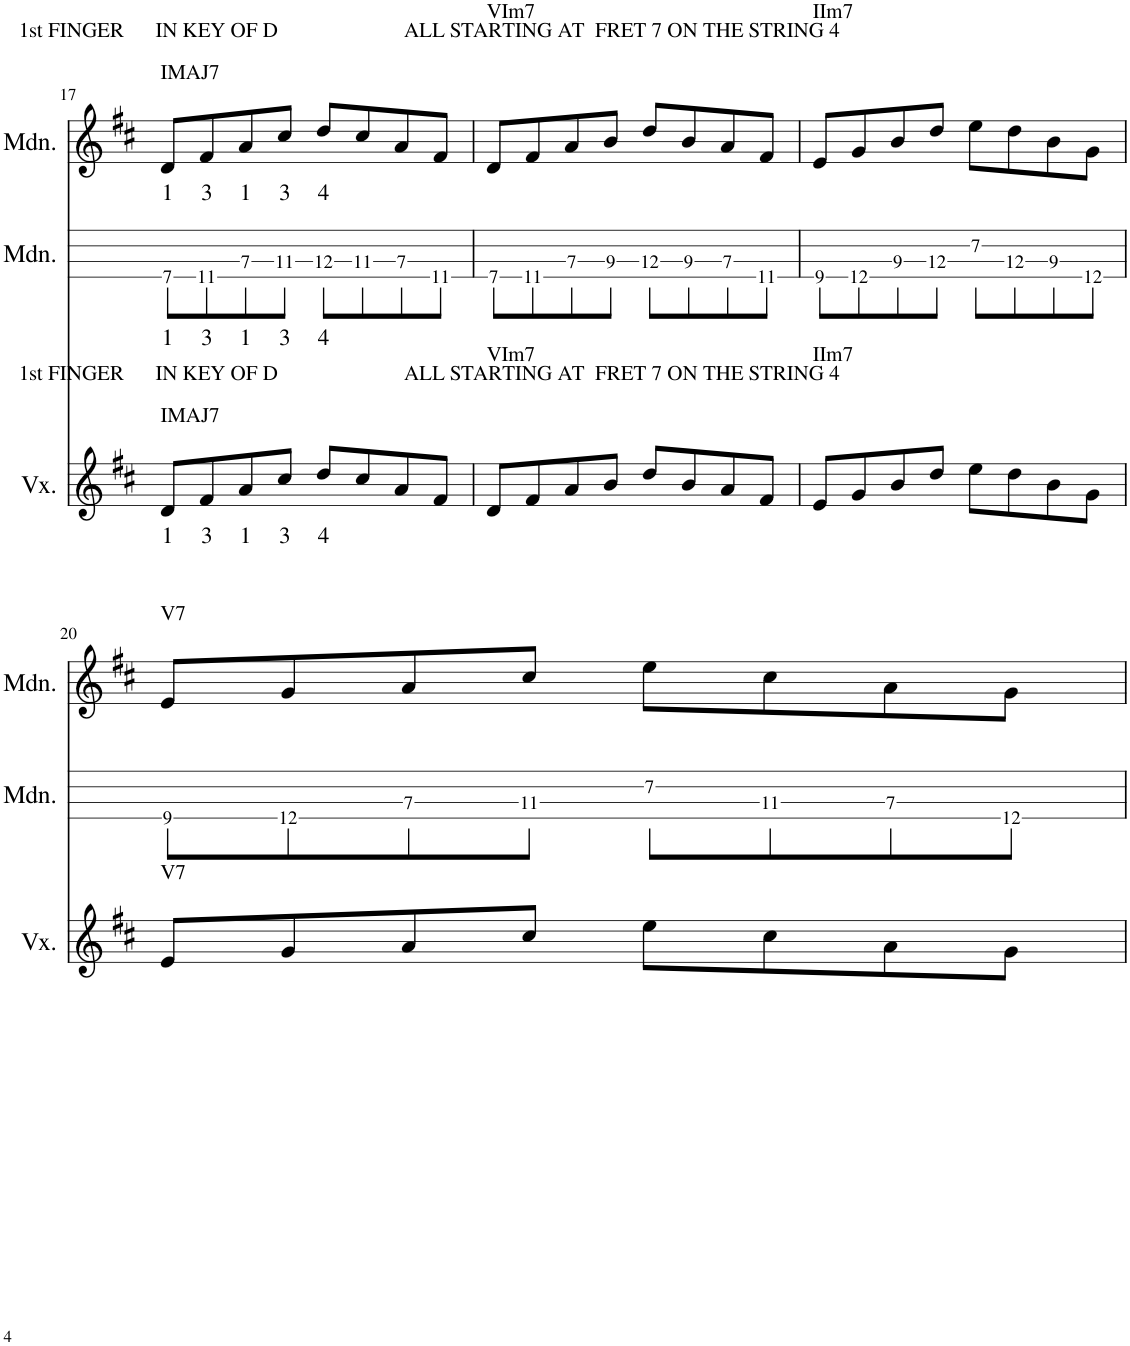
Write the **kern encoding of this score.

**kern	**text	**kern	**text	**kern	**text
*part3	*part3	*part2	*part2	*part1	*part1
*staff3	*staff3	*staff2	*staff2	*staff1	*staff1
*I"Voix	*	*I"Mandolin	*	*I"Mandolin	*
*I'Vx.	*	*I'Mdn.	*	*I'Mdn.	*
!!LO:PB:g=z
*clefG2	*	*	*	*clefG2	*
*k[f#c#]	*	*k[f#c#]	*	*k[f#c#]	*
*M4/4	*	*M4/4	*	*M4/4	*
=17	=17	=17	=17	=17	=17
!	!	!	!	!LO:TX:a:t=IMAJ7	!
!	!	!	!	!LO:TX:a:t=1st FINGER      IN KEY OF D                        ALL STARTING AT  FRET 7 ON THE STRING 4	!
!LO:TX:a:t=IMAJ7	!	!	!	!	!
!LO:TX:a:t=1st FINGER      IN KEY OF D                        ALL STARTING AT  FRET 7 ON THE STRING 4	!	!	!	!	!
!	!LO:LY:b	!	!LO:LY:b	!	!LO:LY:b
8d/L	1	8d\L	1	8d/L	1
!	!LO:LY:b	!	!LO:LY:b	!	!LO:LY:b
8f#/	3	8f#\	3	8f#/	3
!	!LO:LY:b	!	!LO:LY:b	!	!LO:LY:b
8a/	1	8a\	1	8a/	1
!	!LO:LY:b	!	!LO:LY:b	!	!LO:LY:b
8cc#/J	3	8cc#\J	3	8cc#/J	3
!	!LO:LY:b	!	!LO:LY:b	!	!LO:LY:b
8dd/L	4	8dd\L	4	8dd/L	4
8cc#/	.	8cc#\	.	8cc#/	.
8a/	.	8a\	.	8a/	.
8f#/J	.	8f#\J	.	8f#/J	.
=18	=18	=18	=18	=18	=18
!	!	!	!	!LO:TX:a:t=VIm7	!
!LO:TX:a:t=VIm7	!	!	!	!	!
8d/L	.	8d\L	.	8d/L	.
8f#/	.	8f#\	.	8f#/	.
8a/	.	8a\	.	8a/	.
8b/J	.	8b\J	.	8b/J	.
8dd/L	.	8dd\L	.	8dd/L	.
8b/	.	8b\	.	8b/	.
8a/	.	8a\	.	8a/	.
8f#/J	.	8f#\J	.	8f#/J	.
=19	=19	=19	=19	=19	=19
!	!	!	!	!LO:TX:a:t=IIm7	!
!LO:TX:a:t=IIm7	!	!	!	!	!
8e/L	.	8e\L	.	8e/L	.
8g/	.	8g\	.	8g/	.
8b/	.	8b\	.	8b/	.
8dd/J	.	8dd\J	.	8dd/J	.
8ee\L	.	8ee\L	.	8ee\L	.
8dd\	.	8dd\	.	8dd\	.
8b\	.	8b\	.	8b\	.
8g\J	.	8g\J	.	8g\J	.
!!LO:LB:g=z
=20	=20	=20	=20	=20	=20
!	!	!	!	!LO:TX:a:t=V7	!
!LO:TX:a:t=V7	!	!	!	!	!
8e/L	.	8e\L	.	8e/L	.
8g/	.	8g\	.	8g/	.
8a/	.	8a\	.	8a/	.
8cc#/J	.	8cc#\J	.	8cc#/J	.
8ee\L	.	8ee\L	.	8ee\L	.
8cc#\	.	8cc#\	.	8cc#\	.
8a\	.	8a\	.	8a\	.
8g\J	.	8g\J	.	8g\J	.
=	=	=	=	=	=
*-	*-	*-	*-	*-	*-
